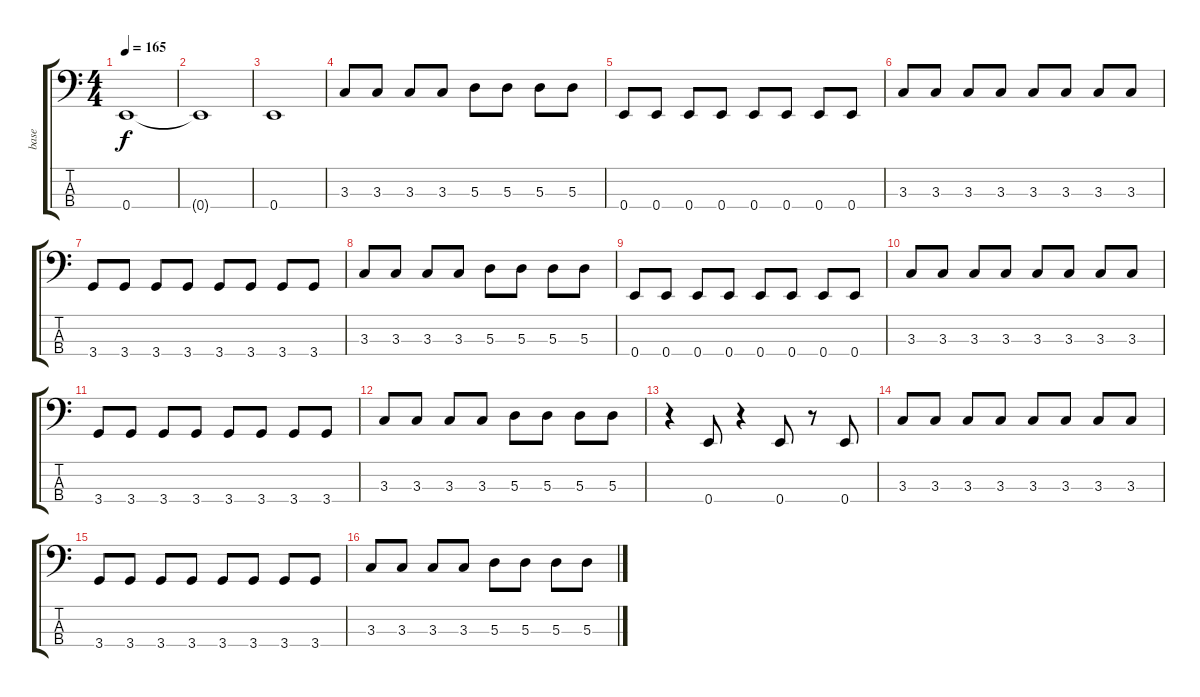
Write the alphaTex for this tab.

\track ("base" "base") {instrument electricbasspick}
\staff {score tabs}
\tuning (G2 D2 A1 E1) {hide}
\ts (4 4)
\tempo 165
\clef f4
\ks c
0.4.1{dy f} |
0.4{t}.1 |
0.4.1 |
3.3.8 3.3.8 3.3.8 3.3.8 5.3.8 5.3.8 5.3.8 5.3.8 |
0.4.8 0.4.8 0.4.8 0.4.8 0.4.8 0.4.8 0.4.8 0.4.8 |
3.3.8 3.3.8 3.3.8 3.3.8 3.3.8 3.3.8 3.3.8 3.3.8 |
3.4.8 3.4.8 3.4.8 3.4.8 3.4.8 3.4.8 3.4.8 3.4.8 |
3.3.8 3.3.8 3.3.8 3.3.8 5.3.8 5.3.8 5.3.8 5.3.8 |
0.4.8 0.4.8 0.4.8 0.4.8 0.4.8 0.4.8 0.4.8 0.4.8 |
3.3.8 3.3.8 3.3.8 3.3.8 3.3.8 3.3.8 3.3.8 3.3.8 |
3.4.8 3.4.8 3.4.8 3.4.8 3.4.8 3.4.8 3.4.8 3.4.8 |
3.3.8 3.3.8 3.3.8 3.3.8 5.3.8 5.3.8 5.3.8 5.3.8 |
r.4 0.4.8 r.4 0.4.8 r.8 0.4.8 |
3.3.8 3.3.8 3.3.8 3.3.8 3.3.8 3.3.8 3.3.8 3.3.8 |
3.4.8 3.4.8 3.4.8 3.4.8 3.4.8 3.4.8 3.4.8 3.4.8 |
3.3.8 3.3.8 3.3.8 3.3.8 5.3.8 5.3.8 5.3.8 5.3.8
